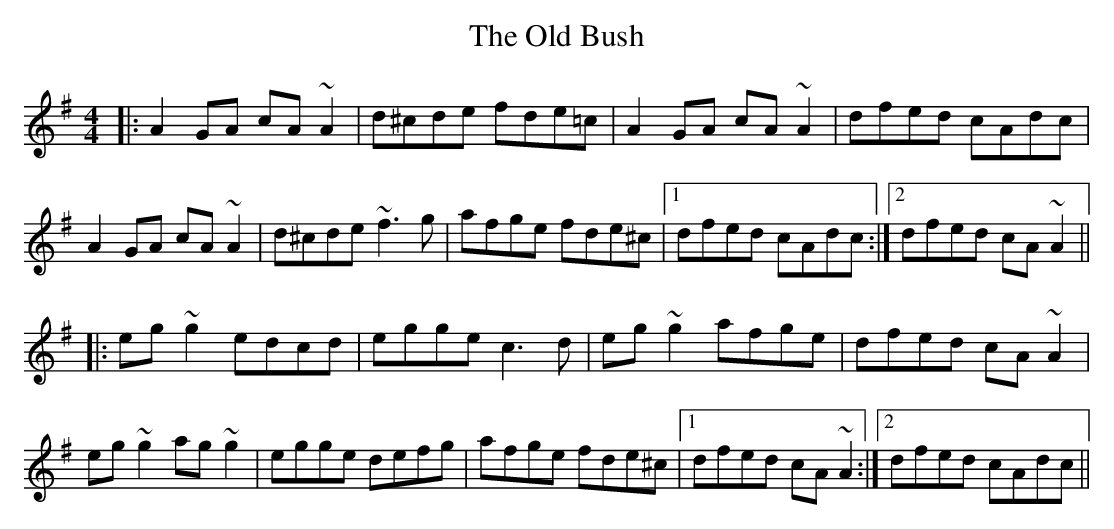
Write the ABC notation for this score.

X:1
T: The Old Bush
M: 4/4
L: 1/8
K: Dmix
|:A2GA cA~A2|d^cde fde=c|A2GA cA~A2|dfed cAdc|
A2GA cA~A2|d^cde ~f3g|afge fde^c|1 dfed cAdc:|2 dfed cA~A2||
|:eg~g2 edcd|egge c3d|eg~g2 afge|dfed cA~A2|
eg~g2 ag~g2|egge defg|afge fde^c|1 dfed cA~A2:|2 dfed cAdc||
